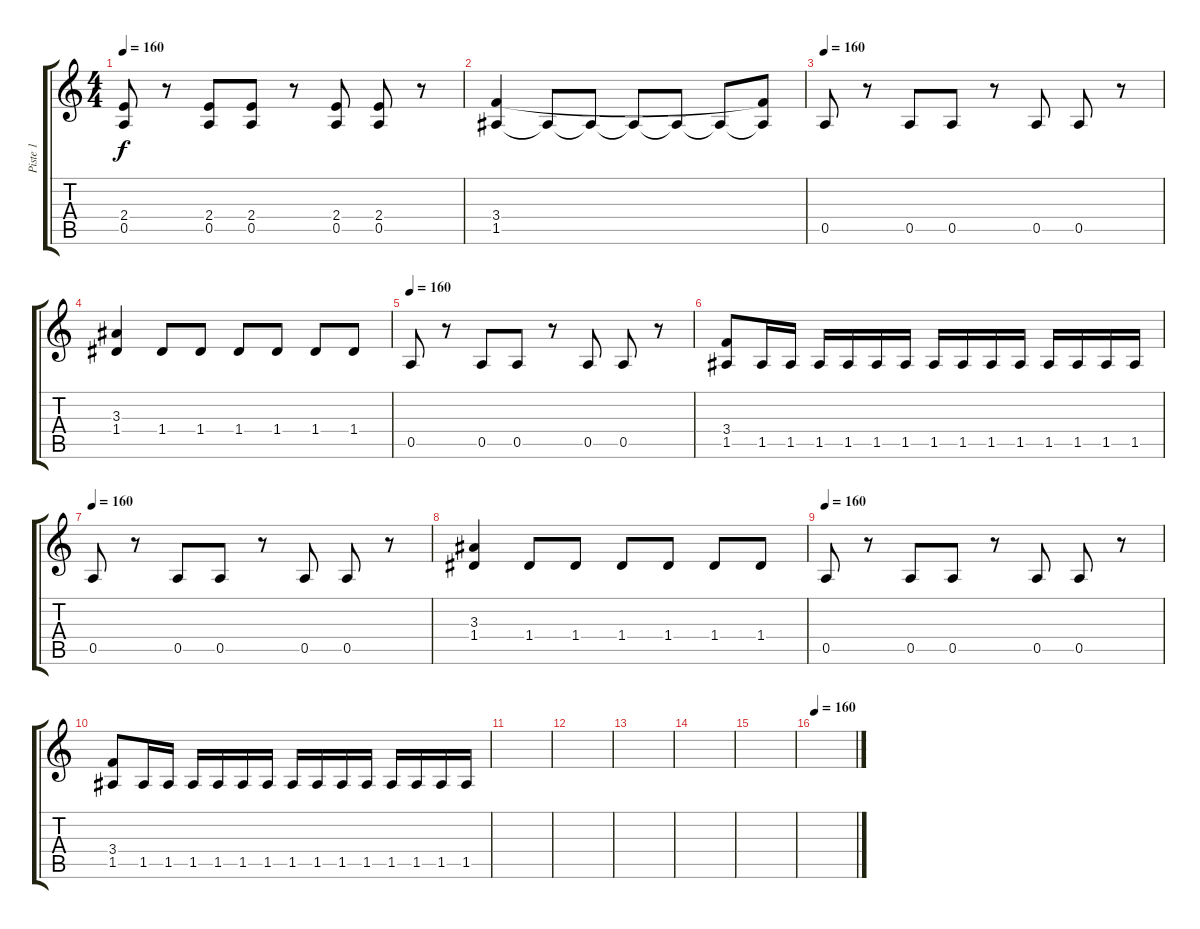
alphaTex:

\track ("Piste 1" "Piste 1") {instrument distortionguitar}
\staff {score tabs}
\tuning (E4 B3 G3 D3 A2 E2) {hide}
\ts (4 4)
\tempo 160
\clef g2
\ks c
(2.4 0.5).8{dy f} r.8 (2.4 0.5).8 (2.4 0.5).8 r.8 (2.4 0.5).8 (2.4 0.5).8 r.8 |
(3.4 1.5).4 1.5{t}.8 1.5{t}.8 1.5{t}.8 1.5{t}.8 1.5{t}.8 (3.4{t} 1.5{t}).8 |
\tempo 160
0.5.8 r.8 0.5.8 0.5.8 r.8 0.5.8 0.5.8 r.8 |
(3.3 1.4).4 1.4.8 1.4.8 1.4.8 1.4.8 1.4.8 1.4.8 |
\tempo 160
0.5.8 r.8 0.5.8 0.5.8 r.8 0.5.8 0.5.8 r.8 |
(3.4 1.5).8 1.5.16 1.5.16 1.5.16 1.5.16 1.5.16 1.5.16 1.5.16 1.5.16 1.5.16 1.5.16 1.5.16 1.5.16 1.5.16 1.5.16 |
\tempo 160
0.5.8 r.8 0.5.8 0.5.8 r.8 0.5.8 0.5.8 r.8 |
(3.3 1.4).4 1.4.8 1.4.8 1.4.8 1.4.8 1.4.8 1.4.8 |
\tempo 160
0.5.8 r.8 0.5.8 0.5.8 r.8 0.5.8 0.5.8 r.8 |
(3.4 1.5).8 1.5.16 1.5.16 1.5.16 1.5.16 1.5.16 1.5.16 1.5.16 1.5.16 1.5.16 1.5.16 1.5.16 1.5.16 1.5.16 1.5.16 |
|
|
|
|
|
\tempo 160
